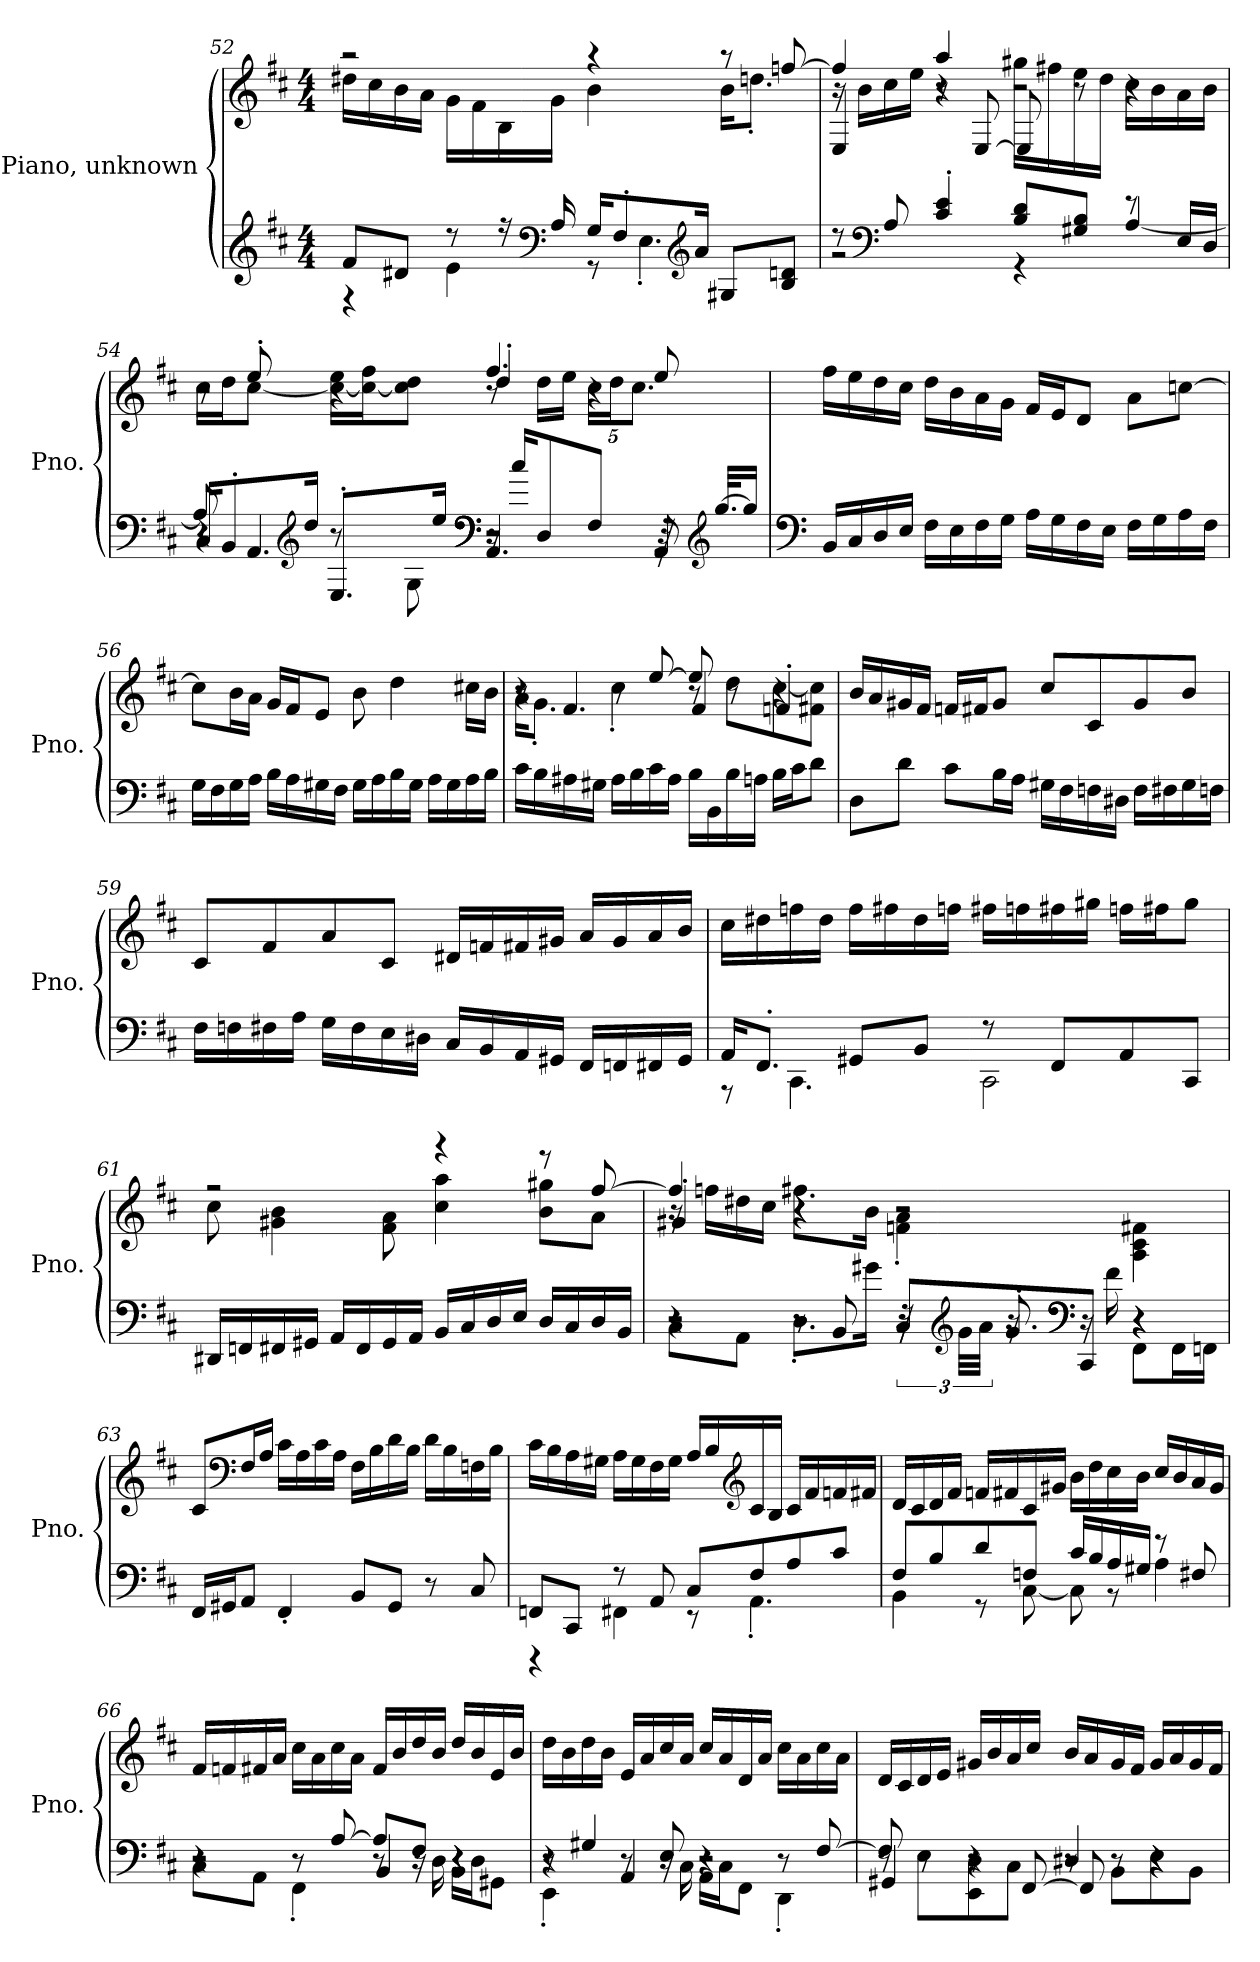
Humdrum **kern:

**kern	**kern
*part1	*part1
*staff2	*staff1
*I"Piano, unknown	*
*I'Pno.	*
!!LO:LB:g=z
*clefG2	*clefG2
*k[f#c#]	*k[f#c#]
*M4/4	*M4/4
=52	=52
*^	*^
8f#/L	4r	2r	16dd#X\LL
.	.	.	16cc#\
8d#X/J	.	.	16b\
.	.	.	16a\JJ
8r	4e\	.	16g\LL
.	.	.	16f#\
16r	.	.	16B\
*clefF4	*	*	*
16A/	.	.	16g\JJ
16G/KL	8r	4r	4b\
8F#'/	.	.	.
.	4.E'\	.	.
*clefG2	*	*	*
16a/Jk	.	.	.
8G#X/L	.	8r	16b\KL
.	.	.	8.ddn'\J
8B/ 8dn/J	.	[8ffn/	.
=53	=53	=53	=53
*	*	*	*^
8r	2r	4ff/]	16r	4E/
.	.	.	16b\LL	.
*clefF4	*	*	*	*
8A/	.	.	16cc#\	.
.	.	.	16ee\JJ	.
4c#/' 4e/'	.	4aa/	4r	8r
.	.	.	.	[8E/
8B/ 8d/L	4r	2r	16gg#X\LL	8E/]
.	.	.	16ff#X\	.
8G#X/ 8B/J	.	.	16ee\	8r
.	.	.	16dd\JJ	.
8r	[4A/	.	16cc#\LL	4r
.	.	.	16b\	.
16E/LL	.	.	16a\	.
16D/JJ	.	.	16b\JJ	.
!!LO:PB:g=z	!!	!!
=54	=54	=54	=54	=54
*	*^	*	*	*
16C#/KL	4r	8A/]	8r	16cc#\LL	2r
8BB'/	.	.	.	16dd\J	.
.	.	4.AA/	8ee'/	[8cc#\J	.
*clefG2	*	*	*	*	*
16dd/Jk	.	.	.	.	.
8.E'/L	8r	.	4r	16cc#\_ 16ee\LL	.
.	.	.	.	16cc#\_ 16ff#\J	.
.	8G\	.	.	8cc#\] 8dd\J	.
16ee/Jk	.	.	.	.	.
*clefF4	*	*	*	*	*
16r	2r	4.AA/	4.ff#/	8r	4dd'/
16cc#/KL	.	.	.	.	.
8D/	.	.	.	16dd\LL	.
.	.	.	.	16ee\JJ	.
*	*	*	*	*Xbrackettup	*
8F#/J	.	.	.	20cc#\LL	4r
.	.	.	.	20dd\J	.
.	.	.	.	10.cc#\J	.
64r	.	8AA/	8ee/	.	.
*clefG2	*	*	*	*	*
[32.gg/KLL	.	.	.	.	.
16gg/JJ]	.	.	.	.	.
*v	*v	*v	*	*	*
*	*v	*v	*v
=55	=55
*clefF4	*
16BB/LL	16ff#\LL
16C#/	16ee\
16D/	16dd\
16E/JJ	16cc#\JJ
16F#\LL	16dd\LL
16E\	16b\
16F#\	16a\
16G\JJ	16g\JJ
16A\LL	16f#/LL
16G\	16e/J
16F#\	8d/J
16E\JJ	.
16F#\LL	8a\L
16G\	.
16A\	[8ccn\J
16F#\JJ	.
!!LO:LB:g=z
=56	=56
16G\LL	8cc\L]
16F#\	.
16G\	16b\L
16A\JJ	16a\JJ
16B\LL	16g/LL
16A\	16f#/J
16G#X\	8e/J
16F#\JJ	.
16G#\LL	8b\
16A\	.
16B\	4dd\
16G#\JJ	.
16A\LL	.
16G#\	.
16A\	16cc#X\LL
16B\JJ	16b\JJ
=57	=57
*	*^
*	*	*^
16c#\LL	4r	16a\KL	8r
16B\	.	8.g'\J	.
16A#X\	.	.	4.f#/
16G#X\JJ	.	.	.
16A#\LL	8r	4cc#'\	.
16B\	.	.	.
16c#\	[8ee/	.	.
16A#\JJ	.	.	.
16B\LL	8ee/]	8r	4f#/
16BB\	.	.	.
16B\	8r	8dd\L	.
16An\JJ	.	.	.
16B\LL	4r	[8cc#\	4fn'/
16c#\J	.	.	.
8d\J	.	8f#X\ 8cc#\]J	.
*	*v	*v	*v
!!LO:LB:g=z
=58	=58
8D\L	16b/LL
.	16a/
8d\J	16g#X/
.	16f#/JJ
8c#\L	16fn/LL
.	16f#X/J
16B\L	8g#/J
16A\JJ	.
16G#X\LL	8cc#/L
16F#\	.
16Fn\	8c#/
16D#X\JJ	.
16F\LL	8g#/
16F#X\	.
16G#\	8b/J
16Fn\JJ	.
=59	=59
16F#\LL	8c#/L
16Fn\	.
16F#X\	8f#/
16A\JJ	.
16G\LL	8a/
16F#\	.
16E\	8c#/J
16D#X\JJ	.
16C#/LL	16d#X/LL
16BB/	16fn/
16AA/	16f#X/
16GG#X/JJ	16g#X/JJ
16FF#/LL	16a/LL
16FFn/	16g#/
16FF#X/	16a/
16GG#/JJ	16b/JJ
!!LO:LB:g=z
=60	=60
*^	*
16AA/KL	8r	16cc#\LL
8.FF#'/J	.	16dd#X\
.	4.CC#\	16ffn\
.	.	16dd#\JJ
8GG#X/L	.	16ff\LL
.	.	16ff#X\
8BB/J	.	16dd#\
.	.	16ffn\JJ
8r	2CC#\	16ff#X\LL
.	.	16ffn\
8FF#/L	.	16ff#X\
.	.	16gg#X\JJ
8AA/	.	16ffn\LL
.	.	16ff#X\J
8CC#/J	.	8gg#\J
*v	*v	*
=61	=61
*	*^
16DD#X/LL	2r	8cc#\
16FFn/	.	.
16FF#X/	.	4g#X\ 4b\
16GG#X/JJ	.	.
16AA/LL	.	.
16FF#/	.	.
16GG#/	.	8f#\ 8a\
16AA/JJ	.	.
16BB/LL	4r	4cc#\ 4aa\
16C#/	.	.
16D/	.	.
16E/JJ	.	.
16D/LL	8r	8b\ 8gg#X\L
16C#/	.	.
16D/	[8ff#/	8a\J
16BB/JJ	.	.
!!LO:LB:g=z
=62	=62	=62
*^	*	*^
*	*^	*	*	*
4r	8C#\L	2r	4ff#/]	16r	4g#X'/
.	.	.	.	16ffn\LL	.
.	8AA\J	.	.	16dd#X\	.
.	.	.	.	16cc#\JJ	.
8r	8.D'\L	.	4r	8.ff#X\L	4r
8BB/	.	.	.	.	.
.	16g#X\Jk	.	.	16b\Jk	.
16r	48r	8C#/L	2r	4fn\' 4a\'	2r
*clefG2	*	*	*	*	*
.	48g#\LLL	.	.	.	.
.	48a\JJJ	.	.	.	.
8.g#'/	16r	.	.	.	.
*clefF4	*	*	*	*	*
.	16r	8CC#/J	.	.	.
.	16f#\	.	.	.	.
4r	8FF#\L	4r	.	4A\ 4c#\ 4f#X\	.
.	16FF#\L	.	.	.	.
.	16FFn\JJ	.	.	.	.
*v	*v	*v	*	*	*
*	*v	*v	*v
=63	=63
16FF#/LL	8c#/L
16GG#X/J	.
*	*clefF4
8AA/J	16F#/L
.	16A/JJ
4FF#'/	16c#\LL
.	16A\
.	16c#\
.	16A\JJ
8BB/L	16F#\LL
.	16B\
8GG#/J	16d\
.	16B\JJ
8r	16d\LL
.	16B\
8C#/	16Fn\
.	16B\JJ
!!LO:LB:g=z
=64	=64
*^	*
8FFn/L	4r	16c#\LL
.	.	16B\
8CC#/J	.	16A\
.	.	16G#X\JJ
8r	4FF#X\	16A\LL
.	.	16G#\
8AA/	.	16F#\
.	.	16G#\JJ
8C#/L	8r	16A/LL
.	.	16B/
*	*	*clefG2
8F#/	4.AA'\	16c#/
.	.	16B/JJ
8A/	.	16c#/LL
.	.	16f#/
8c#/J	.	16fn/
.	.	16f#X/JJ
=65	=65	=65
8F#/L	4BB\	16d/LL
.	.	16c#/
8B/	.	16d/
.	.	16f#/JJ
8d/	8r	16fn/LL
.	.	16f#X/
8Fn/J	[8C#\	16c#/
.	.	16g#X/JJ
16c#/LL	8C#\]	16b\LL
16B/	.	16dd\
16A/	8r	16cc#\
16G#X/JJ	.	16b\JJ
8r	4A\	16cc#/LL
.	.	16b/
8F#X/	.	16a/
.	.	16g#/JJ
!!LO:PB:g=z
=66	=66	=66
*	*^	*
4r	8C#\L	2r	16f#/LL
.	.	.	16fn/
.	8AA\J	.	16f#X/
.	.	.	16a/JJ
8r	4FF#'\	.	16cc#\LL
.	.	.	16a\
[8A/	.	.	16cc#\
.	.	.	16a\JJ
8A/L]	8r	4BB/	16f#/LL
.	.	.	16b/
8F#/J	16r	.	16dd/
.	16D\	.	16b/JJ
4r	16BB\LL	4r	16dd/LL
.	16D\J	.	16b/
.	8GG#X\J	.	16e/
.	.	.	16b/JJ
=67	=67	=67	=67
8r	4EE'\	4r	16dd\LL
.	.	.	16b\
4G#X/	.	.	16dd\
.	.	.	16b\JJ
.	8r	4AA/	16e/LL
.	.	.	16a/
8E/	16r	.	16cc#/
.	16C#\	.	16a/JJ
4r	16AA\LL	2r	16cc#/LL
.	16C#\J	.	16a/
.	8FF#\J	.	16d/
.	.	.	16a/JJ
8r	4DD'\	.	16cc#\LL
.	.	.	16a\
[8F#/	.	.	16cc#\
.	.	.	16a\JJ
!!LO:LB:g=z
=68	=68	=68	=68
8F#/]	8r	4GG#X/	16d/LL
.	.	.	16c#/
8r	8E\L	.	16d/
.	.	.	16e/JJ
4r	8EE\ 8D\	8r	16g#X/LL
.	.	.	16b/
.	8C#\J	[8FF#/	16a/
.	.	.	16cc#/JJ
4D#X/	8r	8FF#/]	16b/LL
.	.	.	16a/
.	8BB\L	8r	16g#/
.	.	.	16f#/JJ
4r	8E\	4r	16g#/LL
.	.	.	16a/
.	8BB\J	.	16g#/
.	.	.	16f#/JJ
*v	*v	*v	*
=	=
*-	*-
